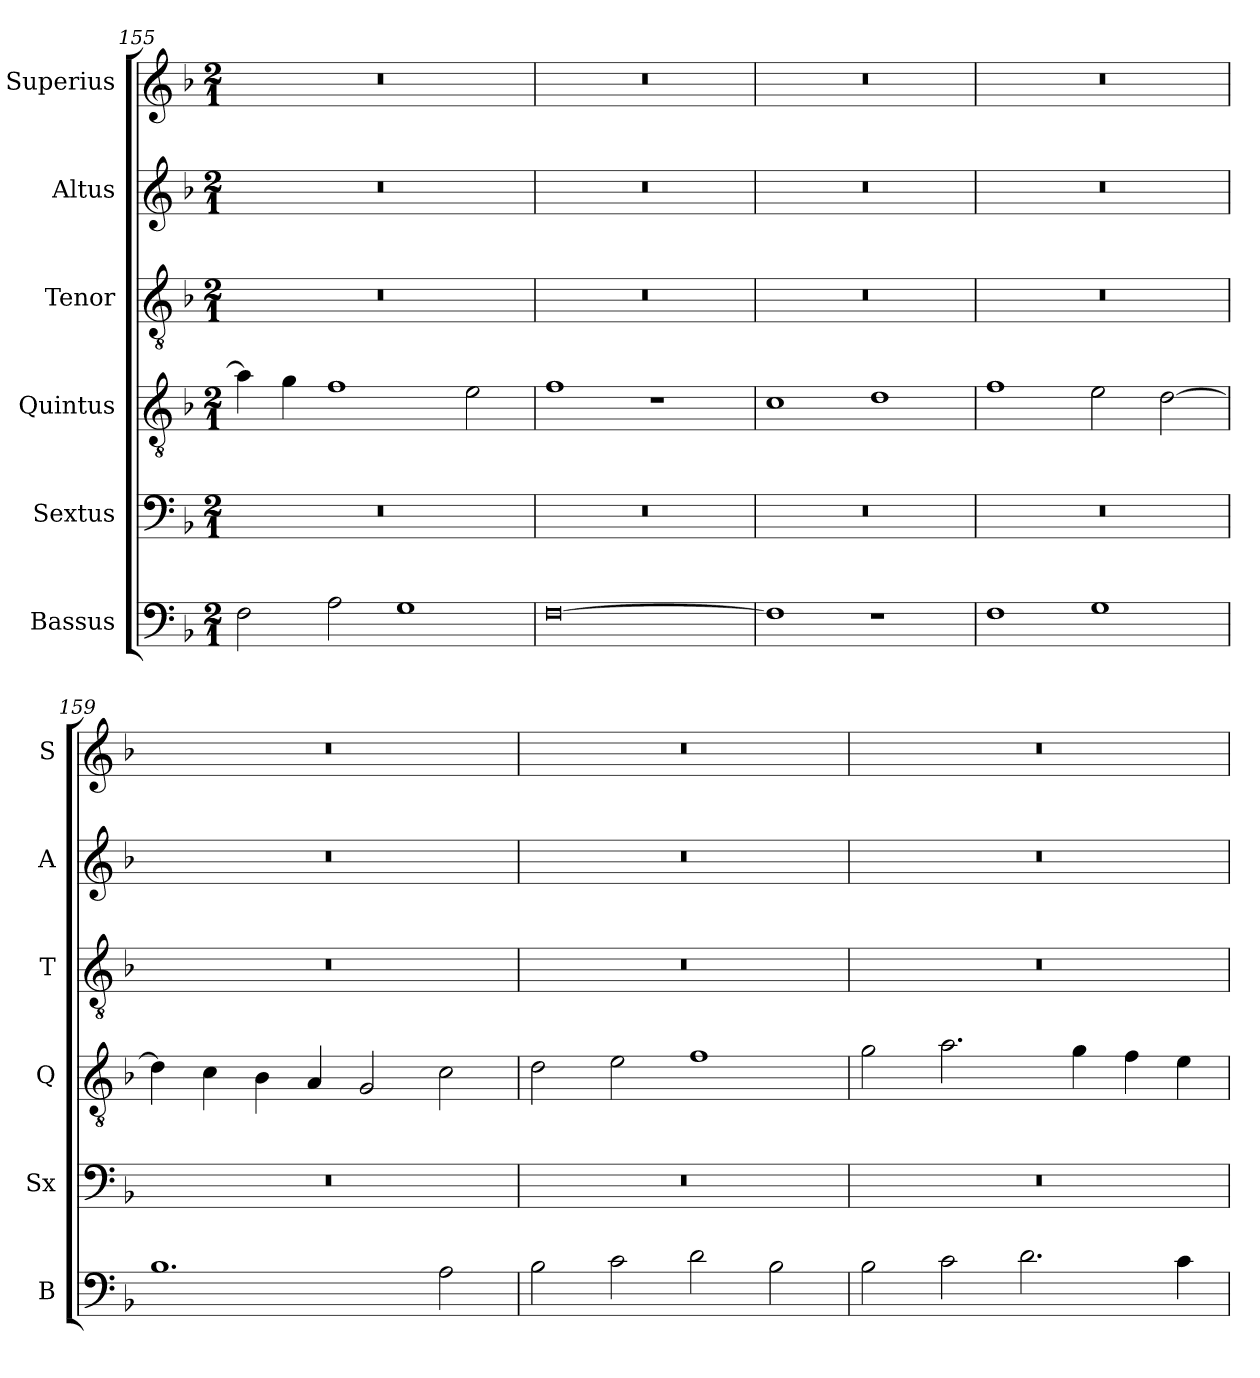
**kern	**kern	**kern	**kern	**kern	**kern
*part6	*part5	*part4	*part3	*part2	*part1
*staff6	*staff5	*staff4	*staff3	*staff2	*staff1
*I"Bassus	*I"Sextus	*I"Quintus	*I"Tenor	*I"Altus	*I"Superius
*I'B	*I'Sx	*I'Q	*I'T	*I'A	*I'S
*clefF4	*clefF4	*clefGv2	*clefGv2	*clefG2	*clefG2
*k[b-]	*k[b-]	*k[b-]	*k[b-]	*k[b-]	*k[b-]
*M2/1	*M2/1	*M2/1	*M2/1	*M2/1	*M2/1
=155	=155	=155	=155	=155	=155
2F\	0r	4a\]	0r	0r	0r
.	.	4g\	.	.	.
2A\	.	1f	.	.	.
1G	.	.	.	.	.
.	.	2e\	.	.	.
=156	=156	=156	=156	=156	=156
[0F	0r	1f	0r	0r	0r
.	.	1r	.	.	.
=157	=157	=157	=157	=157	=157
1F]	0r	1c	0r	0r	0r
1r	.	1d	.	.	.
=158	=158	=158	=158	=158	=158
1F	0r	1f	0r	0r	0r
1G	.	2e\	.	.	.
.	.	[2d\	.	.	.
=159	=159	=159	=159	=159	=159
1.B-	0r	4d\]	0r	0r	0r
.	.	4c\	.	.	.
.	.	4B-\	.	.	.
.	.	4A/	.	.	.
.	.	2G/	.	.	.
2A\	.	2c\	.	.	.
=160	=160	=160	=160	=160	=160
2B-\	0r	2d\	0r	0r	0r
2c\	.	2e\	.	.	.
2d\	.	1f	.	.	.
2B-\	.	.	.	.	.
=161	=161	=161	=161	=161	=161
2B-\	0r	2g\	0r	0r	0r
2c\	.	2.a\	.	.	.
2.d\	.	.	.	.	.
.	.	4g\	.	.	.
.	.	4f\	.	.	.
4c\	.	4e\	.	.	.
=	=	=	=	=	=
*-	*-	*-	*-	*-	*-
